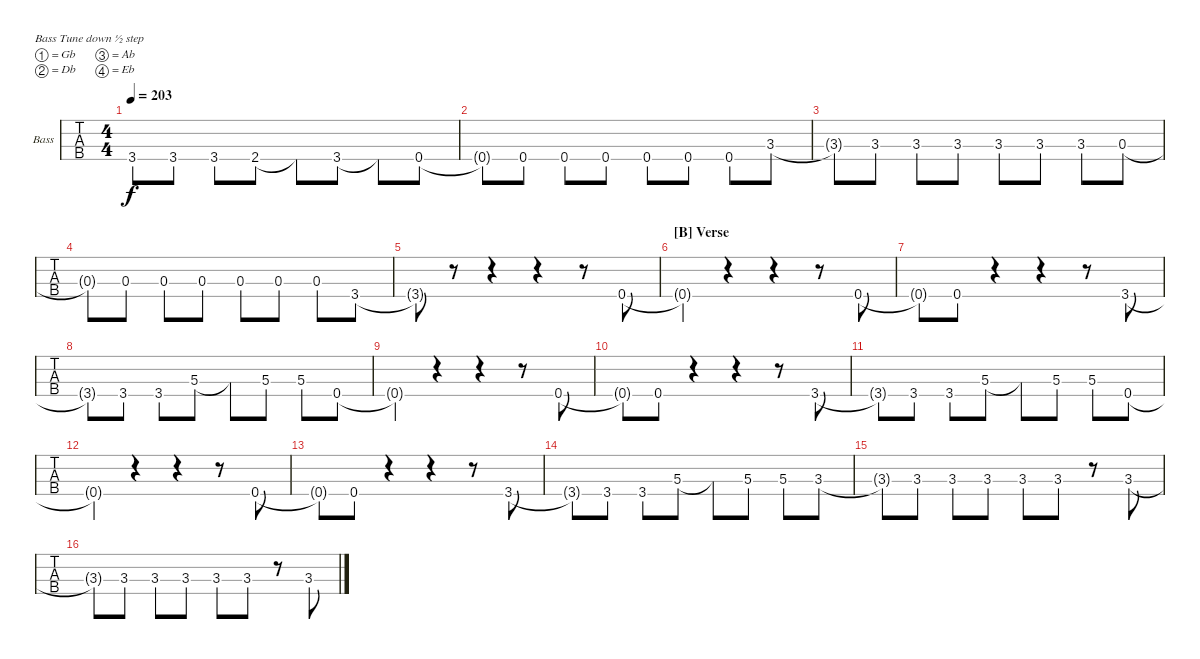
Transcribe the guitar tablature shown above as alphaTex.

\defaultSystemsLayout 4
\bracketExtendMode groupsimilarinstruments
\firstSystemTrackNameOrientation horizontal
\otherSystemsTrackNameOrientation horizontal
\track ("Joe Principe - Bass" "Bass") {instrument electricbassfinger}
\staff {tabs}
\tuning (Gb2 Db2 Ab1 Eb1)
\ts (4 4)
\tempo 203
\clef f4
\ks c
3.4{t}.8{dy f} 3.4.8 3.4.8 2.4.8 2.4{t}.8 3.4.8 3.4{t}.8 0.4.8 |
0.4{t}.8 0.4.8 0.4.8 0.4.8 0.4.8 0.4.8 0.4.8 3.3.8 |
3.3{t}.8 3.3.8 3.3.8 3.3.8 3.3.8 3.3.8 3.3.8 0.3.8 |
0.3{t}.8 0.3.8 0.3.8 0.3.8 0.3.8 0.3.8 0.3.8 3.4.8 |
3.4{t}.8 r.8 r.4 r.4 r.8 0.4.8 |
\section ("B" "Verse")
0.4{t}.4 r.4 r.4 r.8 0.4.8 |
0.4{t}.8 0.4.8 r.4 r.4 r.8 3.4.8 |
3.4{t}.8 3.4.8 3.4.8 5.3.8 5.3{t}.8 5.3.8 5.3.8 0.4.8 |
0.4{t}.4 r.4 r.4 r.8 0.4.8 |
0.4{t}.8 0.4.8 r.4 r.4 r.8 3.4.8 |
3.4{t}.8 3.4.8 3.4.8 5.3.8 5.3{t}.8 5.3.8 5.3.8 0.4.8 |
0.4{t}.4 r.4 r.4 r.8 0.4.8 |
0.4{t}.8 0.4.8 r.4 r.4 r.8 3.4.8 |
3.4{t}.8 3.4.8 3.4.8 5.3.8 5.3{t}.8 5.3.8 5.3.8 3.3.8 |
3.3{t}.8 3.3.8 3.3.8 3.3.8 3.3.8 3.3.8 r.8 3.3.8 |
3.3{t}.8 3.3.8 3.3.8 3.3.8 3.3.8 3.3.8 r.8 3.3.8
